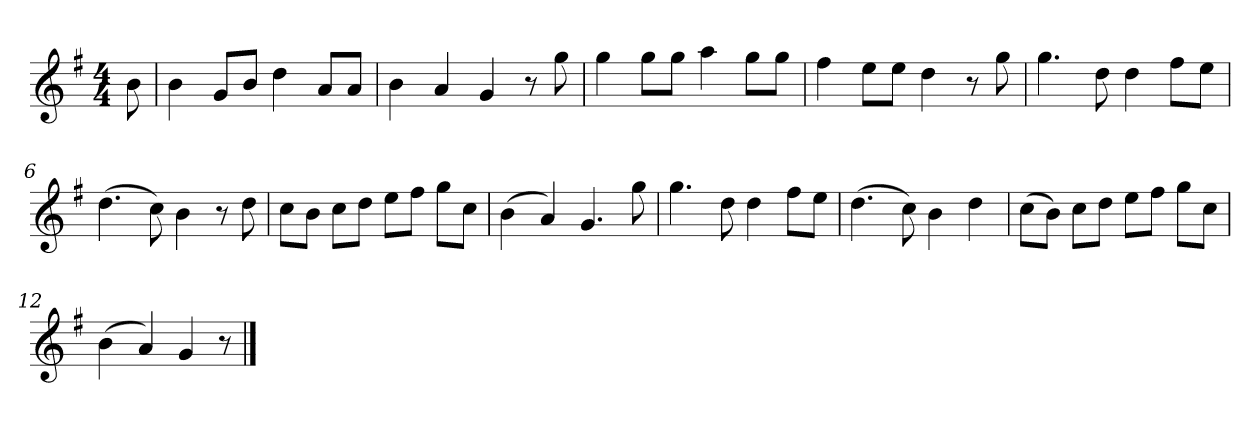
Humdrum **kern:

**kern
*part1
*staff1
*k[f#]
*M4/4
*MM120
=
8b
=1
4b
8gL
8bJ
4dd
8aL
8aJ
=2
4b
4a
4g
8r
8gg
=3
4gg
8ggL
8ggJ
4aa
8ggL
8ggJ
=4
4ff#
8eeL
8eeJ
4dd
8r
8gg
=5
4.gg
8dd
4dd
8ff#L
8eeJ
=6
(4.dd
8cc)
4b
8r
8dd
=7
8ccL
8bJ
8ccL
8ddJ
8eeL
8ff#J
8ggL
8ccJ
=8
(4b
4a)
4.g
8gg
=9
4.gg
8dd
4dd
8ff#L
8eeJ
=10
(4.dd
8cc)
4b
4dd
=11
(8ccL
8bJ)
8ccL
8ddJ
8eeL
8ff#J
8ggL
8ccJ
=12
(4b
4a)
4g
8r
==
*-
